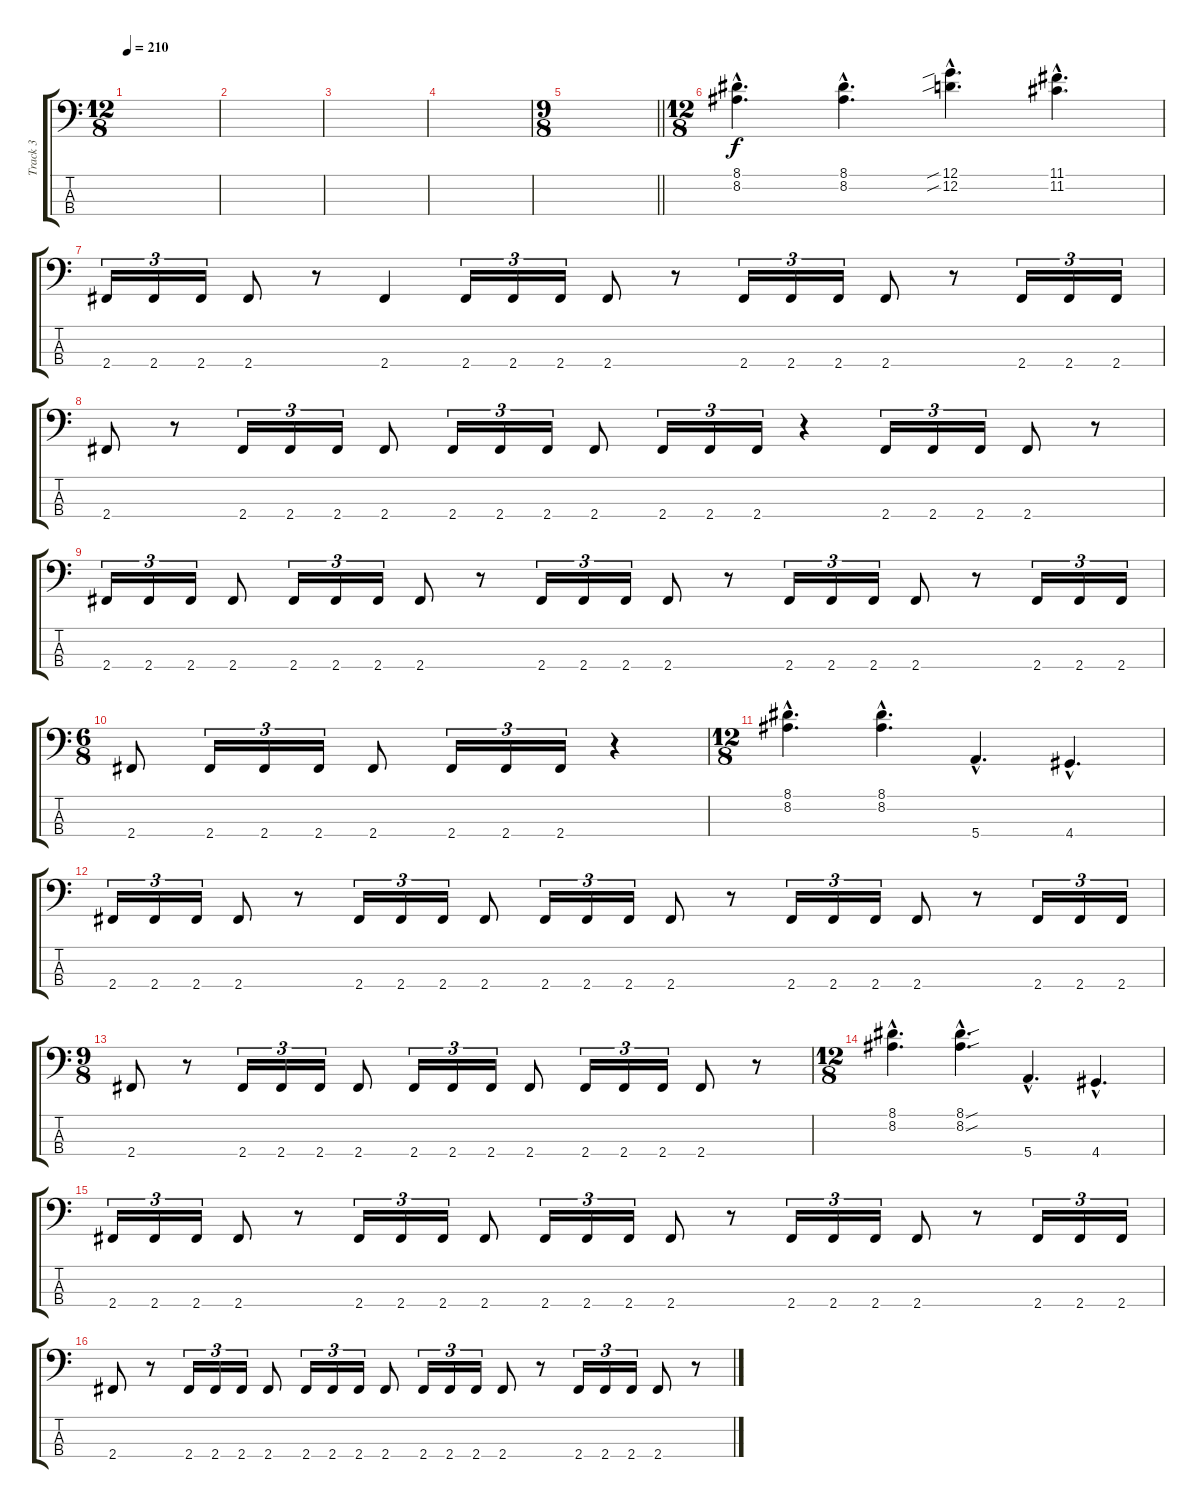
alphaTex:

\track ("Track 3" "Track 3") {instrument slapbass2}
\staff {score tabs}
\tuning (G2 D2 A1 E1) {hide}
\ts (12 8)
\tempo 210
\clef f4
\ks c
|
|
|
|
\ts (9 8)
\barLineRight lightlight
|
\ts (12 8)
(8.1{hac} 8.2{hac}).4{d} (8.1{hac} 8.2{hac}).4{d} (12.1{sib hac} 12.2{sib hac}).4{d} (11.1{hac} 11.2{hac}).4{d} |
2.4.16{tu (3 2)} 2.4.16{tu (3 2)} 2.4.16{tu (3 2)} 2.4.8 r.8 2.4.4 2.4.16{tu (3 2)} 2.4.16{tu (3 2)} 2.4.16{tu (3 2)} 2.4.8 r.8 2.4.16{tu (3 2)} 2.4.16{tu (3 2)} 2.4.16{tu (3 2)} 2.4.8 r.8 2.4.16{tu (3 2)} 2.4.16{tu (3 2)} 2.4.16{tu (3 2)} |
2.4.8 r.8 2.4.16{tu (3 2)} 2.4.16{tu (3 2)} 2.4.16{tu (3 2)} 2.4.8 2.4.16{tu (3 2)} 2.4.16{tu (3 2)} 2.4.16{tu (3 2)} 2.4.8 2.4.16{tu (3 2)} 2.4.16{tu (3 2)} 2.4.16{tu (3 2)} r.4 2.4.16{tu (3 2)} 2.4.16{tu (3 2)} 2.4.16{tu (3 2)} 2.4.8 r.8 |
2.4.16{tu (3 2)} 2.4.16{tu (3 2)} 2.4.16{tu (3 2)} 2.4.8 2.4.16{tu (3 2)} 2.4.16{tu (3 2)} 2.4.16{tu (3 2)} 2.4.8 r.8 2.4.16{tu (3 2)} 2.4.16{tu (3 2)} 2.4.16{tu (3 2)} 2.4.8 r.8 2.4.16{tu (3 2)} 2.4.16{tu (3 2)} 2.4.16{tu (3 2)} 2.4.8 r.8 2.4.16{tu (3 2)} 2.4.16{tu (3 2)} 2.4.16{tu (3 2)} |
\ts (6 8)
2.4.8 2.4.16{tu (3 2)} 2.4.16{tu (3 2)} 2.4.16{tu (3 2)} 2.4.8 2.4.16{tu (3 2)} 2.4.16{tu (3 2)} 2.4.16{tu (3 2)} r.4 |
\ts (12 8)
(8.1{hac} 8.2{hac}).4{d} (8.1{hac} 8.2{hac}).4{d} 5.4{hac}.4{d} 4.4{hac}.4{d} |
2.4.16{tu (3 2)} 2.4.16{tu (3 2)} 2.4.16{tu (3 2)} 2.4.8 r.8 2.4.16{tu (3 2)} 2.4.16{tu (3 2)} 2.4.16{tu (3 2)} 2.4.8 2.4.16{tu (3 2)} 2.4.16{tu (3 2)} 2.4.16{tu (3 2)} 2.4.8 r.8 2.4.16{tu (3 2)} 2.4.16{tu (3 2)} 2.4.16{tu (3 2)} 2.4.8 r.8 2.4.16{tu (3 2)} 2.4.16{tu (3 2)} 2.4.16{tu (3 2)} |
\ts (9 8)
2.4.8 r.8 2.4.16{tu (3 2)} 2.4.16{tu (3 2)} 2.4.16{tu (3 2)} 2.4.8 2.4.16{tu (3 2)} 2.4.16{tu (3 2)} 2.4.16{tu (3 2)} 2.4.8 2.4.16{tu (3 2)} 2.4.16{tu (3 2)} 2.4.16{tu (3 2)} 2.4.8 r.8 |
\ts (12 8)
(8.1{hac} 8.2{hac}).4{d} (8.1{sou hac} 8.2{sou hac}).4{d} 5.4{hac}.4{d} 4.4{hac}.4{d} |
2.4.16{tu (3 2)} 2.4.16{tu (3 2)} 2.4.16{tu (3 2)} 2.4.8 r.8 2.4.16{tu (3 2)} 2.4.16{tu (3 2)} 2.4.16{tu (3 2)} 2.4.8 2.4.16{tu (3 2)} 2.4.16{tu (3 2)} 2.4.16{tu (3 2)} 2.4.8 r.8 2.4.16{tu (3 2)} 2.4.16{tu (3 2)} 2.4.16{tu (3 2)} 2.4.8 r.8 2.4.16{tu (3 2)} 2.4.16{tu (3 2)} 2.4.16{tu (3 2)} |
2.4.8 r.8 2.4.16{tu (3 2)} 2.4.16{tu (3 2)} 2.4.16{tu (3 2)} 2.4.8 2.4.16{tu (3 2)} 2.4.16{tu (3 2)} 2.4.16{tu (3 2)} 2.4.8 2.4.16{tu (3 2)} 2.4.16{tu (3 2)} 2.4.16{tu (3 2)} 2.4.8 r.8 2.4.16{tu (3 2)} 2.4.16{tu (3 2)} 2.4.16{tu (3 2)} 2.4.8 r.8
